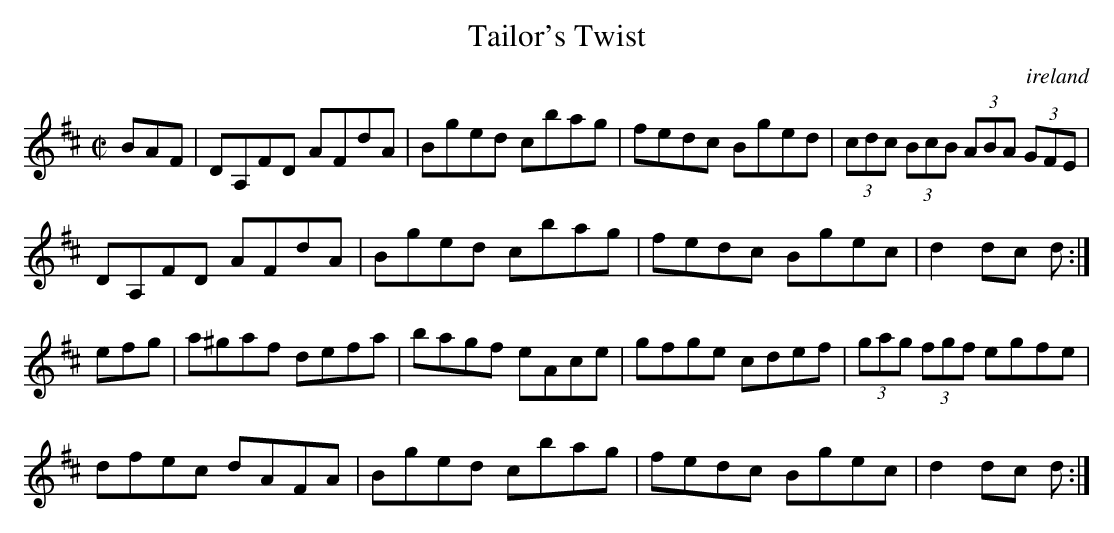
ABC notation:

X:1
T:Tailor's Twist
O:ireland
M:C|
L:1/8
K:D Major
BAF|DA,FD AFdA|Bged cbag|fedc Bged|(3cdc (3BcB (3ABA (3GFE|!
DA,FD AFdA|Bged cbag|fedc Bgec|d2dc d:|!
efg|a^gaf defa|bagf eAce|gfge cdef|(3gag (3fgf egfe|!
dfec dAFA|Bged cbag|fedc Bgec|d2dc d:|!
